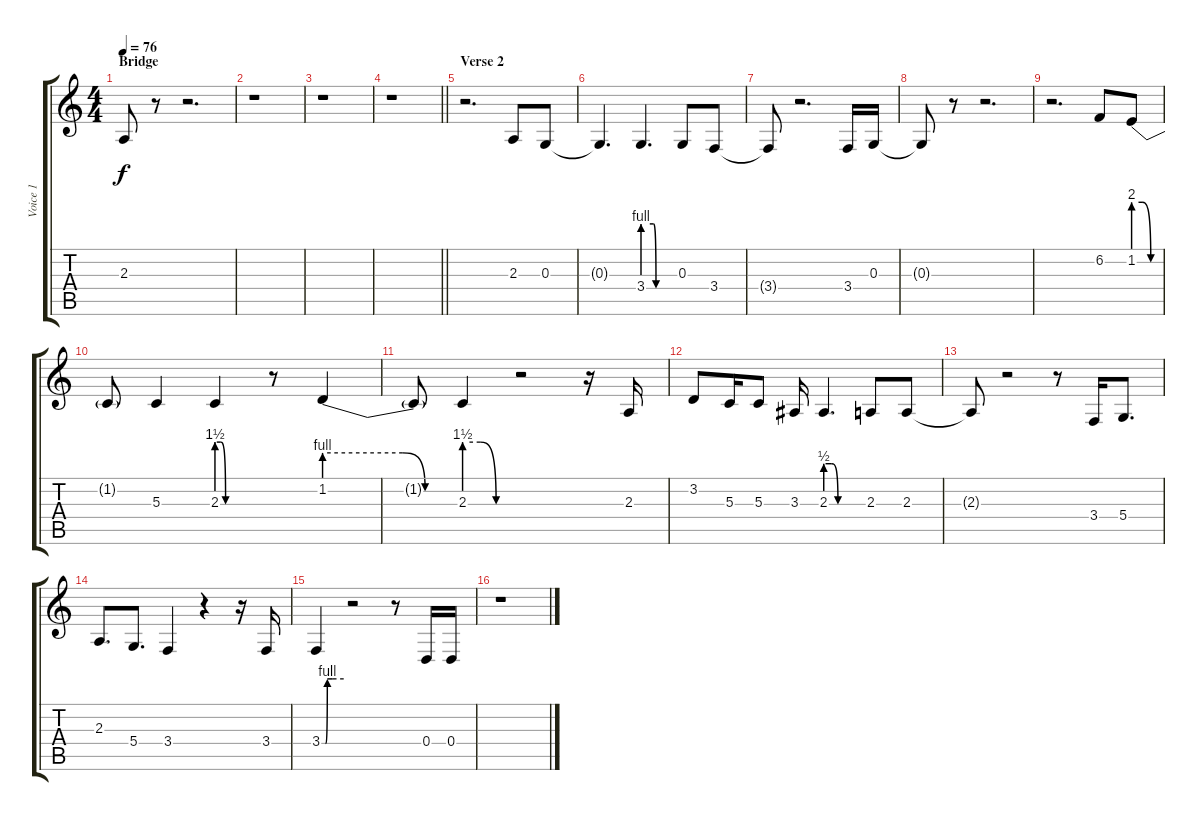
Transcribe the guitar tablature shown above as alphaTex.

\track ("Voice 1" "Voice 1") {instrument lead2sawtooth}
\staff {score tabs}
\tuning (E4 B3 G3 D3 A2 E2) {hide}
\ts (4 4)
\section ("" "Bridge")
\tempo 76
\clef g2
\ks c
2.3{t}.8{dy f} r.8 r.2{d} |
r.1 |
r.1 |
\barLineRight lightlight
r.1 |
\section ("" "Verse 2")
r.2{d} 2.3.8 0.3.8 |
0.3{t}.4{d} 3.4{be (custom 0 4 20 4 25 0 40 0 60 0)}.4{d} 0.3.8 3.4.8 |
3.4{t}.8 r.2{d} 3.4.16 0.3.16 |
0.3{t}.8 r.8 r.2{d} |
r.2{d} 6.2.8 1.2{be (custom 0 8 20 8 40 0 60 0)}.8 |
1.2{t}.8 5.3.4 2.3{be (custom 0 6 5 6 11 0 20 0 40 0 60 0)}.4 r.8 1.2{be (custom 0 4 35 4 45 0 50 0 60 0)}.4 |
1.2{t}.8 2.3{be (custom 0 6 20 6 40 0 60 0)}.4 r.2 r.16 2.3.16 |
3.2.8 5.3.16 5.3.8 3.3.16 2.3{be (custom 0 2 10 2 20 0 40 0 60 0)}.4{d} 2.3.8 2.3.8 |
2.3{t}.8 r.2 r.8 3.4.16 5.4.8{d} |
2.3.8{d} 5.4.8{d} 3.4.4 r.4 r.16 3.4.16 |
3.4{be (custom 0 0 10 0 15 4 30 4 60 4)}.4 r.2 r.8 0.4.16 0.4.16 |
r.1
